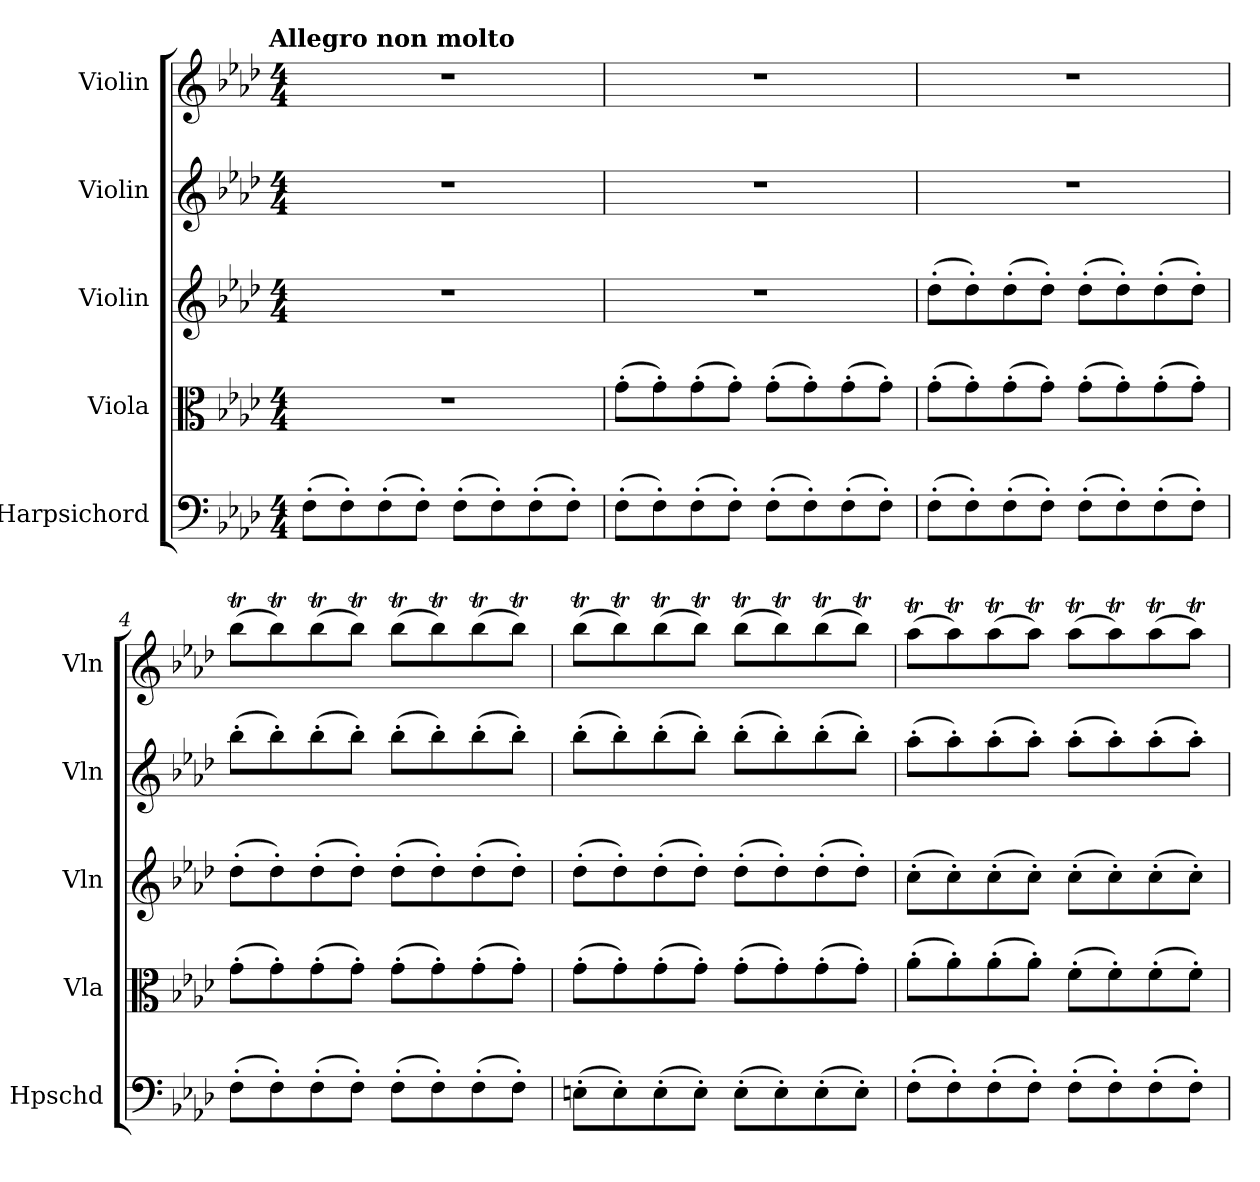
**kern	**kern	**kern	**kern	**kern
*part5	*part4	*part3	*part2	*part1
*staff5	*staff4	*staff3	*staff2	*staff1
*I"Harpsichord	*I"Viola	*I"Violin	*I"Violin	*I"Violin
*I'Hpschd	*I'Vla	*I'Vln	*I'Vln	*I'Vln
*clefF4	*clefC3	*clefG2	*clefG2	*clefG2
*k[b-e-a-d-]	*k[b-e-a-d-]	*k[b-e-a-d-]	*k[b-e-a-d-]	*k[b-e-a-d-]
*f:	*f:	*f:	*f:	*f:
!!LO:TX:omd:t=Allegro non molto
*M4/4	*M4/4	*M4/4	*M4/4	*M4/4
*MM132	*MM132	*MM132	*MM132	*MM132
=1	=1	=1	=1	=1
(8F'\L	1r	1r	1r	1r
8F'\)	.	.	.	.
(8F'\	.	.	.	.
8F'\J)	.	.	.	.
(8F'\L	.	.	.	.
8F'\)	.	.	.	.
(8F'\	.	.	.	.
8F'\J)	.	.	.	.
=2	=2	=2	=2	=2
(8F'\L	(8g'\L	1r	1r	1r
8F'\)	8g'\)	.	.	.
(8F'\	(8g'\	.	.	.
8F'\J)	8g'\J)	.	.	.
(8F'\L	(8g'\L	.	.	.
8F'\)	8g'\)	.	.	.
(8F'\	(8g'\	.	.	.
8F'\J)	8g'\J)	.	.	.
=3	=3	=3	=3	=3
(8F'\L	(8g'\L	(8dd-'\L	1r	1r
8F'\)	8g'\)	8dd-'\)	.	.
(8F'\	(8g'\	(8dd-'\	.	.
8F'\J)	8g'\J)	8dd-'\J)	.	.
(8F'\L	(8g'\L	(8dd-'\L	.	.
8F'\)	8g'\)	8dd-'\)	.	.
(8F'\	(8g'\	(8dd-'\	.	.
8F'\J)	8g'\J)	8dd-'\J)	.	.
=4	=4	=4	=4	=4
(8F'\L	(8g'\L	(8dd-'\L	(8bb-'\L	(8bb-T\L
8F'\)	8g'\)	8dd-'\)	8bb-'\)	8bb-T\)
(8F'\	(8g'\	(8dd-'\	(8bb-'\	(8bb-T\
8F'\J)	8g'\J)	8dd-'\J)	8bb-'\J)	8bb-T\J)
(8F'\L	(8g'\L	(8dd-'\L	(8bb-'\L	(8bb-T\L
8F'\)	8g'\)	8dd-'\)	8bb-'\)	8bb-T\)
(8F'\	(8g'\	(8dd-'\	(8bb-'\	(8bb-T\
8F'\J)	8g'\J)	8dd-'\J)	8bb-'\J)	8bb-T\J)
=5	=5	=5	=5	=5
(8En'\L	(8g'\L	(8dd-'\L	(8bb-'\L	(8bb-T\L
8E'\)	8g'\)	8dd-'\)	8bb-'\)	8bb-T\)
(8E'\	(8g'\	(8dd-'\	(8bb-'\	(8bb-T\
8E'\J)	8g'\J)	8dd-'\J)	8bb-'\J)	8bb-T\J)
(8E'\L	(8g'\L	(8dd-'\L	(8bb-'\L	(8bb-T\L
8E'\)	8g'\)	8dd-'\)	8bb-'\)	8bb-T\)
(8E'\	(8g'\	(8dd-'\	(8bb-'\	(8bb-T\
8E'\J)	8g'\J)	8dd-'\J)	8bb-'\J)	8bb-T\J)
=6	=6	=6	=6	=6
(8F'\L	(8a-'\L	(8cc'\L	(8aa-'\L	(8aa-T\L
8F'\)	8a-'\)	8cc'\)	8aa-'\)	8aa-T\)
(8F'\	(8a-'\	(8cc'\	(8aa-'\	(8aa-T\
8F'\J)	8a-'\J)	8cc'\J)	8aa-'\J)	8aa-T\J)
(8F'\L	(8f'\L	(8cc'\L	(8aa-'\L	(8aa-T\L
8F'\)	8f'\)	8cc'\)	8aa-'\)	8aa-T\)
(8F'\	(8f'\	(8cc'\	(8aa-'\	(8aa-T\
8F'\J)	8f'\J)	8cc'\J)	8aa-'\J)	8aa-T\J)
=	=	=	=	=
*-	*-	*-	*-	*-
